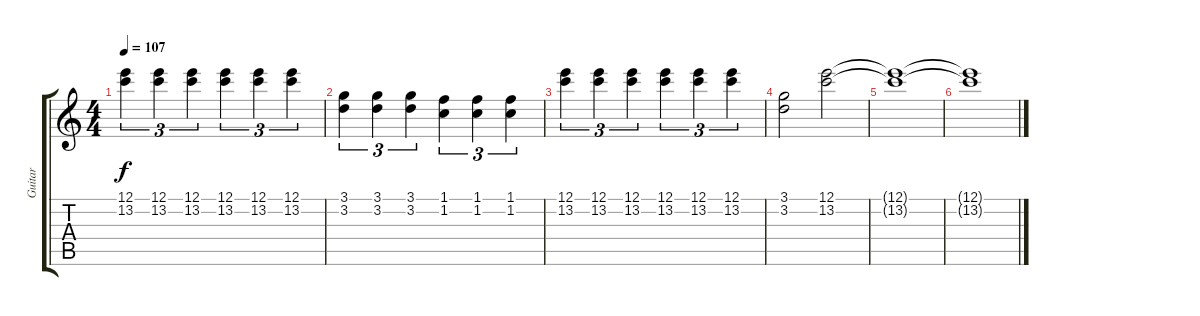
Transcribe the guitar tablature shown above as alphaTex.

\track ("Guitar" "Guitar") {instrument overdrivenguitar}
\staff {score tabs}
\tuning (E4 B3 G3 D3 A2 E2) {hide}
\ts (4 4)
\tempo 107
\clef g2
\ks c
(12.1 13.2).4{tu (3 2) dy f} (12.1 13.2).4{tu (3 2)} (12.1 13.2).4{tu (3 2)} (12.1 13.2).4{tu (3 2)} (12.1 13.2).4{tu (3 2)} (12.1 13.2).4{tu (3 2)} |
(3.1 3.2).4{tu (3 2)} (3.1 3.2).4{tu (3 2)} (3.1 3.2).4{tu (3 2)} (1.1 1.2).4{tu (3 2)} (1.1 1.2).4{tu (3 2)} (1.1 1.2).4{tu (3 2)} |
(12.1 13.2).4{tu (3 2)} (12.1 13.2).4{tu (3 2)} (12.1 13.2).4{tu (3 2)} (12.1 13.2).4{tu (3 2)} (12.1 13.2).4{tu (3 2)} (12.1 13.2).4{tu (3 2)} |
(3.1 3.2).2 (12.1 13.2).2 |
(12.1{t} 13.2{t}).1{volume 0} |
(12.1{t} 13.2{t}).1
